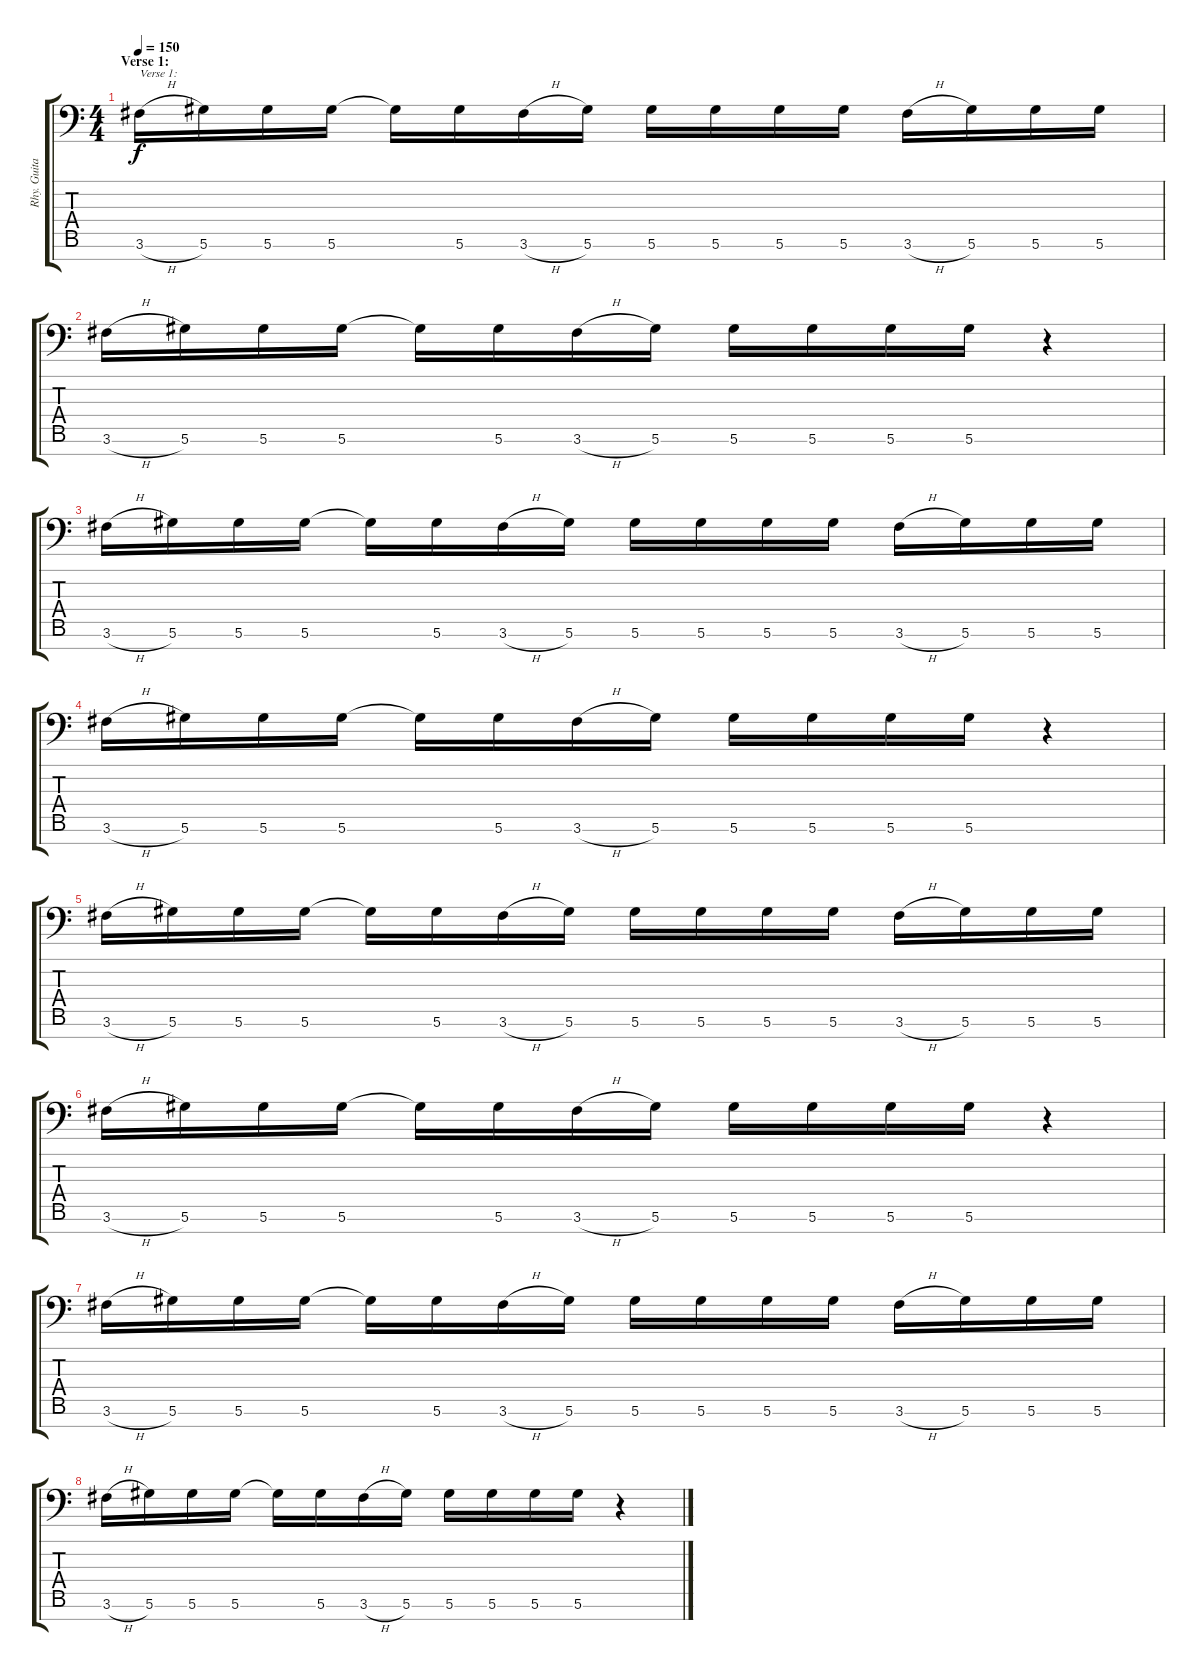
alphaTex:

\track ("Rhy. Guitar 2" "Rhy. Guita") {instrument distortionguitar}
\staff {score tabs}
\tuning (Eb4 Bb3 Gb3 Db3 Ab2 Eb2 Bb1) {hide}
\ts (4 4)
\section ("" "Verse 1:")
\tempo 150
\clef f4
\ks c
3.6{h}.16{txt "Verse 1:" dy f} 5.6.16 5.6.16 5.6.16 5.6{t}.16 5.6.16 3.6{h}.16 5.6.16 5.6.16 5.6.16 5.6.16 5.6.16 3.6{h}.16 5.6.16 5.6.16 5.6.16 |
3.6{h}.16 5.6.16 5.6.16 5.6.16 5.6{t}.16 5.6.16 3.6{h}.16 5.6.16 5.6.16 5.6.16 5.6.16 5.6.16 r.4 |
3.6{h}.16 5.6.16 5.6.16 5.6.16 5.6{t}.16 5.6.16 3.6{h}.16 5.6.16 5.6.16 5.6.16 5.6.16 5.6.16 3.6{h}.16 5.6.16 5.6.16 5.6.16 |
3.6{h}.16 5.6.16 5.6.16 5.6.16 5.6{t}.16 5.6.16 3.6{h}.16 5.6.16 5.6.16 5.6.16 5.6.16 5.6.16 r.4 |
3.6{h}.16 5.6.16 5.6.16 5.6.16 5.6{t}.16 5.6.16 3.6{h}.16 5.6.16 5.6.16 5.6.16 5.6.16 5.6.16 3.6{h}.16 5.6.16 5.6.16 5.6.16 |
3.6{h}.16 5.6.16 5.6.16 5.6.16 5.6{t}.16 5.6.16 3.6{h}.16 5.6.16 5.6.16 5.6.16 5.6.16 5.6.16 r.4 |
3.6{h}.16 5.6.16 5.6.16 5.6.16 5.6{t}.16 5.6.16 3.6{h}.16 5.6.16 5.6.16 5.6.16 5.6.16 5.6.16 3.6{h}.16 5.6.16 5.6.16 5.6.16 |
3.6{h}.16 5.6.16 5.6.16 5.6.16 5.6{t}.16 5.6.16 3.6{h}.16 5.6.16 5.6.16 5.6.16 5.6.16 5.6.16 r.4
